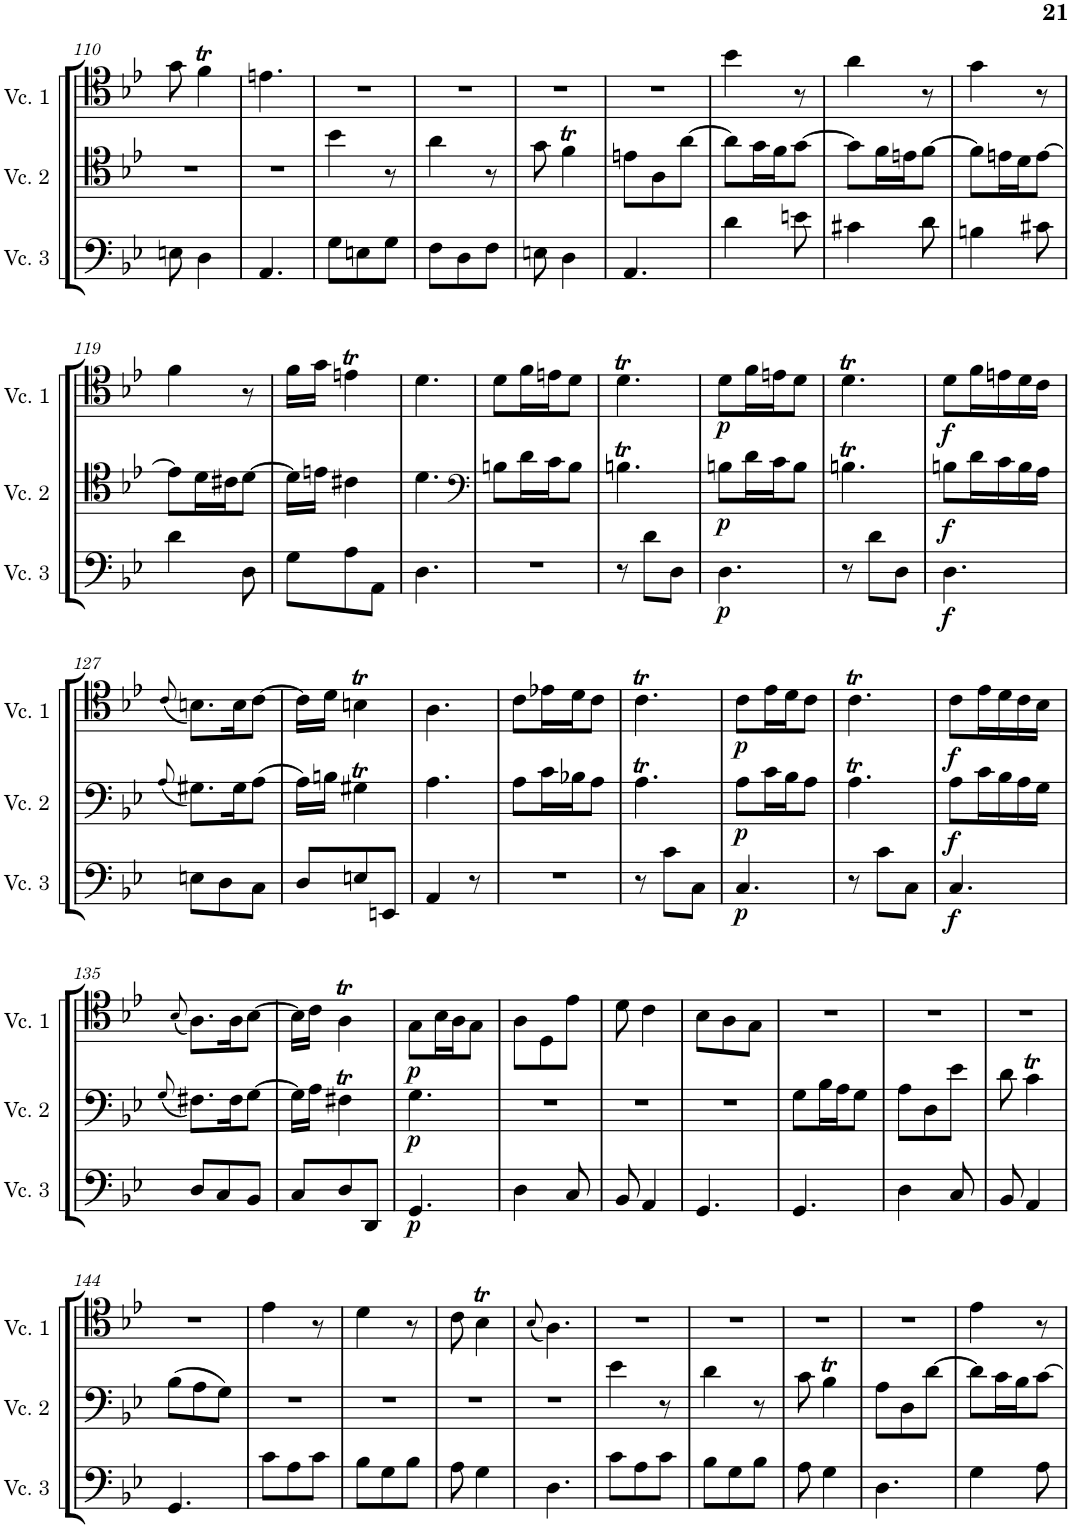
**kern	**dynam	**kern	**dynam	**kern	**dynam
*part3	*part3	*part2	*part2	*part1	*part1
*staff3	*staff3	*staff2	*staff2	*staff1	*staff1
*I"Cello 3	*	*I"Cello 2	*	*I"Cello 1	*
!!LO:PB:g=z
*clefF4	*	*clefC4	*	*clefC4	*
*k[b-e-]	*	*k[b-e-]	*	*k[b-e-]	*
*M3/8	*	*M3/8	*	*M3/8	*
=110	=110	=110	=110	=110	=110
8En\	.	4.r	.	8g\	.
4D\	.	.	.	4fT\	.
=111	=111	=111	=111	=111	=111
4.AA/	.	4.r	.	4.en\	.
=112	=112	=112	=112	=112	=112
8G\L	.	4b-\	.	4.r	.
8En\	.	.	.	.	.
8G\J	.	8r	.	.	.
=113	=113	=113	=113	=113	=113
8F\L	.	4a\	.	4.r	.
8D\	.	.	.	.	.
8F\J	.	8r	.	.	.
=114	=114	=114	=114	=114	=114
8En\	.	8g\	.	4.r	.
4D\	.	4fT\	.	.	.
=115	=115	=115	=115	=115	=115
4.AA/	.	8en\L	.	4.r	.
.	.	8A\	.	.	.
.	.	[8a\J	.	.	.
=116	=116	=116	=116	=116	=116
4d\	.	8a\L]	.	4b-\	.
.	.	16g\L	.	.	.
.	.	16f\J	.	.	.
8en\	.	[8g\J	.	8r	.
=117	=117	=117	=117	=117	=117
4c#X\	.	8g\L]	.	4a\	.
.	.	16f\L	.	.	.
.	.	16en\J	.	.	.
8d\	.	[8f\J	.	8r	.
=118	=118	=118	=118	=118	=118
4Bn\	.	8f\L]	.	4g\	.
.	.	16en\L	.	.	.
.	.	16d\J	.	.	.
8c#X\	.	[8e\J	.	8r	.
!!LO:LB:g=z
=119	=119	=119	=119	=119	=119
4d\	.	8e\L]	.	4f\	.
.	.	16d\L	.	.	.
.	.	16c#X\J	.	.	.
8D\	.	[8d\J	.	8r	.
=120	=120	=120	=120	=120	=120
8G\L	.	16d\LL]	.	16f\LL	.
.	.	16en\JJ	.	16g\JJ	.
8A\	.	4c#X\	.	4ent\	.
8AA\J	.	.	.	.	.
=121	=121	=121	=121	=121	=121
4.D\	.	4.d\	.	4.d\	.
=122	=122	=122	=122	=122	=122
*	*	*clefF4	*	*	*
4.r	.	8Bn\L	.	8d\L	.
.	.	16d\L	.	16f\L	.
.	.	16c\J	.	16en\J	.
.	.	8B\J	.	8d\J	.
=123	=123	=123	=123	=123	=123
8r	.	4.Bnt\	.	4.dt\	.
8d\L	.	.	.	.	.
8D\J	.	.	.	.	.
=124	=124	=124	=124	=124	=124
!	!LO:DY:b	!	!LO:DY:b	!	!LO:DY:b
4.D\	p	8Bn\L	p	8d\L	p
.	.	16d\L	.	16f\L	.
.	.	16c\J	.	16en\J	.
.	.	8B\J	.	8d\J	.
=125	=125	=125	=125	=125	=125
8r	.	4.Bnt\	.	4.dt\	.
8d\L	.	.	.	.	.
8D\J	.	.	.	.	.
=126	=126	=126	=126	=126	=126
!	!LO:DY:b	!	!LO:DY:b	!	!LO:DY:b
4.D\	f	8Bn\L	f	8d\L	f
.	.	16d\L	.	16f\L	.
.	.	16c\	.	16en\	.
.	.	16B\	.	16d\	.
.	.	16A\JJ	.	16c\JJ	.
!!LO:LB:g=z
=127	=127	=127	=127	=127	=127
.	.	(8qA/	.	(8qc/	.
8En\L	.	8.G#X\L)	.	8.Bn\L)	.
8D\	.	.	.	.	.
.	.	16G#\K	.	16B\K	.
8C\J	.	(8A\J	.	[8c\J	.
=128	=128	=128	=128	=128	=128
8D/L	.	16A\LL)	.	16c\LL]	.
.	.	16Bn\JJ	.	16d\JJ	.
8En/	.	4G#Xt\	.	4Bnt\	.
8EEn/J	.	.	.	.	.
=129	=129	=129	=129	=129	=129
4AA/	.	4.A\	.	4.A\	.
8r	.	.	.	.	.
=130	=130	=130	=130	=130	=130
4.r	.	8A\L	.	8c\L	.
.	.	16c\L	.	16e-X\L	.
.	.	16B-X\J	.	16d\J	.
.	.	8A\J	.	8c\J	.
=131	=131	=131	=131	=131	=131
8r	.	4.At\	.	4.cT\	.
8c\L	.	.	.	.	.
8C\J	.	.	.	.	.
=132	=132	=132	=132	=132	=132
!	!LO:DY:b	!	!LO:DY:b	!	!LO:DY:b
4.C/	p	8A\L	p	8c\L	p
.	.	16c\L	.	16e-\L	.
.	.	16B-\J	.	16d\J	.
.	.	8A\J	.	8c\J	.
=133	=133	=133	=133	=133	=133
8r	.	4.At\	.	4.cT\	.
8c\L	.	.	.	.	.
8C\J	.	.	.	.	.
=134	=134	=134	=134	=134	=134
!	!LO:DY:b	!	!LO:DY:b	!	!LO:DY:b
4.C/	f	8A\L	f	8c\L	f
.	.	16c\L	.	16e-\L	.
.	.	16B-\	.	16d\	.
.	.	16A\	.	16c\	.
.	.	16G\JJ	.	16B-\JJ	.
!!LO:LB:g=z
=135	=135	=135	=135	=135	=135
.	.	(8qG/	.	(8qB-/	.
8D/L	.	8.F#X\L)	.	8.A\L)	.
8C/	.	.	.	.	.
.	.	16F#\K	.	16A\K	.
8BB-/J	.	[8G\J	.	[8B-\J	.
=136	=136	=136	=136	=136	=136
8C/L	.	16G\LL]	.	16B-\LL]	.
.	.	16A\JJ	.	16c\JJ	.
8D/	.	4F#Xt\	.	4At\	.
8DD/J	.	.	.	.	.
=137	=137	=137	=137	=137	=137
!	!LO:DY:b	!	!LO:DY:b	!	!LO:DY:b
4.GG/	p	4.G\	p	8G\L	p
.	.	.	.	16B-\L	.
.	.	.	.	16A\J	.
.	.	.	.	8G\J	.
=138	=138	=138	=138	=138	=138
4D\	.	4.r	.	8A\L	.
.	.	.	.	8D\	.
8C/	.	.	.	8e-\J	.
=139	=139	=139	=139	=139	=139
8BB-/	.	4.r	.	8d\	.
4AA/	.	.	.	4c\	.
=140	=140	=140	=140	=140	=140
4.GG/	.	4.r	.	8B-\L	.
.	.	.	.	8A\	.
.	.	.	.	8G\J	.
=141	=141	=141	=141	=141	=141
4.GG/	.	8G\L	.	4.r	.
.	.	16B-\L	.	.	.
.	.	16A\J	.	.	.
.	.	8G\J	.	.	.
=142	=142	=142	=142	=142	=142
4D\	.	8A\L	.	4.r	.
.	.	8D\	.	.	.
8C/	.	8e-\J	.	.	.
=143	=143	=143	=143	=143	=143
8BB-/	.	8d\	.	4.r	.
4AA/	.	4cT\	.	.	.
!!LO:LB:g=z
=144	=144	=144	=144	=144	=144
4.GG/	.	(8B-\L	.	4.r	.
.	.	8A\	.	.	.
.	.	8G\J)	.	.	.
=145	=145	=145	=145	=145	=145
8c\L	.	4.r	.	4e-\	.
8A\	.	.	.	.	.
8c\J	.	.	.	8r	.
=146	=146	=146	=146	=146	=146
8B-\L	.	4.r	.	4d\	.
8G\	.	.	.	.	.
8B-\J	.	.	.	8r	.
=147	=147	=147	=147	=147	=147
8A\	.	4.r	.	8c\	.
4G\	.	.	.	4B-T\	.
=148	=148	=148	=148	=148	=148
.	.	.	.	(8qB-/	.
4.D\	.	4.r	.	4.A\)	.
=149	=149	=149	=149	=149	=149
8c\L	.	4e-\	.	4.r	.
8A\	.	.	.	.	.
8c\J	.	8r	.	.	.
=150	=150	=150	=150	=150	=150
8B-\L	.	4d\	.	4.r	.
8G\	.	.	.	.	.
8B-\J	.	8r	.	.	.
=151	=151	=151	=151	=151	=151
8A\	.	8c\	.	4.r	.
4G\	.	4B-T\	.	.	.
=152	=152	=152	=152	=152	=152
4.D\	.	8A\L	.	4.r	.
.	.	8D\	.	.	.
.	.	[8d\J	.	.	.
=153	=153	=153	=153	=153	=153
4G\	.	8d\L]	.	4e-\	.
.	.	16c\L	.	.	.
.	.	16B-\J	.	.	.
8A\	.	[8c\J	.	8r	.
=	=	=	=	=	=
*-	*-	*-	*-	*-	*-
